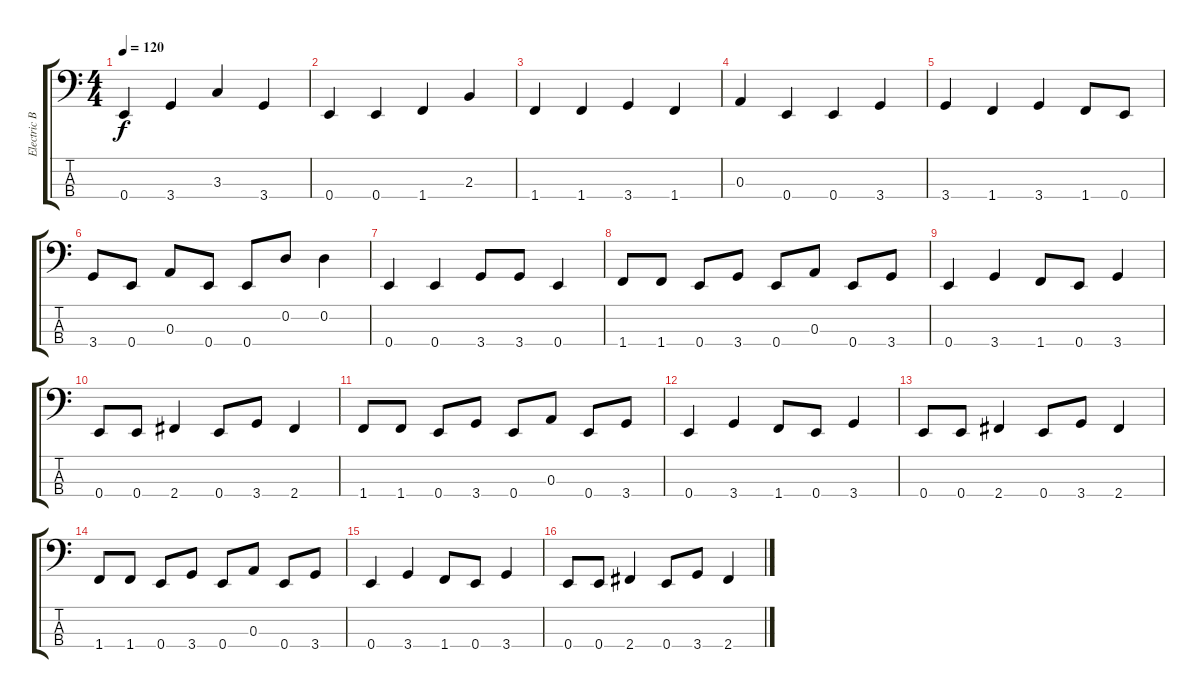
\track ("Electric Bass" "Electric B") {instrument electricbassfinger}
\staff {score tabs}
\tuning (G2 D2 A1 E1) {hide}
\ts (4 4)
\tempo 120
\clef f4
\ks c
0.4.4{dy f} 3.4.4 3.3.4 3.4.4 |
0.4.4 0.4.4 1.4.4 2.3.4 |
1.4.4 1.4.4 3.4.4 1.4.4 |
0.3.4 0.4.4 0.4.4 3.4.4 |
3.4.4 1.4.4 3.4.4 1.4.8 0.4.8 |
3.4.8 0.4.8 0.3.8 0.4.8 0.4.8 0.2.8 0.2.4 |
0.4.4 0.4.4 3.4.8 3.4.8 0.4.4 |
1.4.8 1.4.8 0.4.8 3.4.8 0.4.8 0.3.8 0.4.8 3.4.8 |
0.4.4 3.4.4 1.4.8 0.4.8 3.4.4 |
0.4.8 0.4.8 2.4.4 0.4.8 3.4.8 2.4.4 |
1.4.8 1.4.8 0.4.8 3.4.8 0.4.8 0.3.8 0.4.8 3.4.8 |
0.4.4 3.4.4 1.4.8 0.4.8 3.4.4 |
0.4.8 0.4.8 2.4.4 0.4.8 3.4.8 2.4.4 |
1.4.8 1.4.8 0.4.8 3.4.8 0.4.8 0.3.8 0.4.8 3.4.8 |
0.4.4 3.4.4 1.4.8 0.4.8 3.4.4 |
0.4.8 0.4.8 2.4.4 0.4.8 3.4.8 2.4.4
